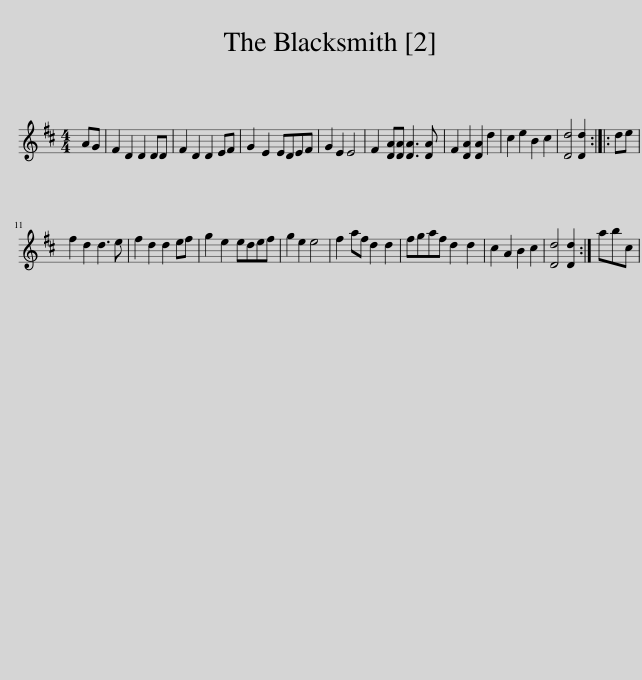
X:1
L:1/8
M:4/4
I:linebreak $
K:D
V:1 treble
V:1
 AG | F2 D2 D2 DD | F2 D2 D2 EF | G2 E2 EDEF | G2 E2 E4 | %5
 F2 [DA][DA] [DA]3 [DA] | F2 [DA]2 [DA]2 d2 | c2 e2 B2 c2 | [Dd]4 [Dd]2 :: de |$ %10
 f2 d2 d3 e | f2 d2 d2 ef | g2 e2 edef | g2 e2 e4 | f2 af d2 d2 | %15
 fgaf d2 d2 | c2 A2 B2 c2 | [Dd]4 [Dd]2 :| abc | %19
